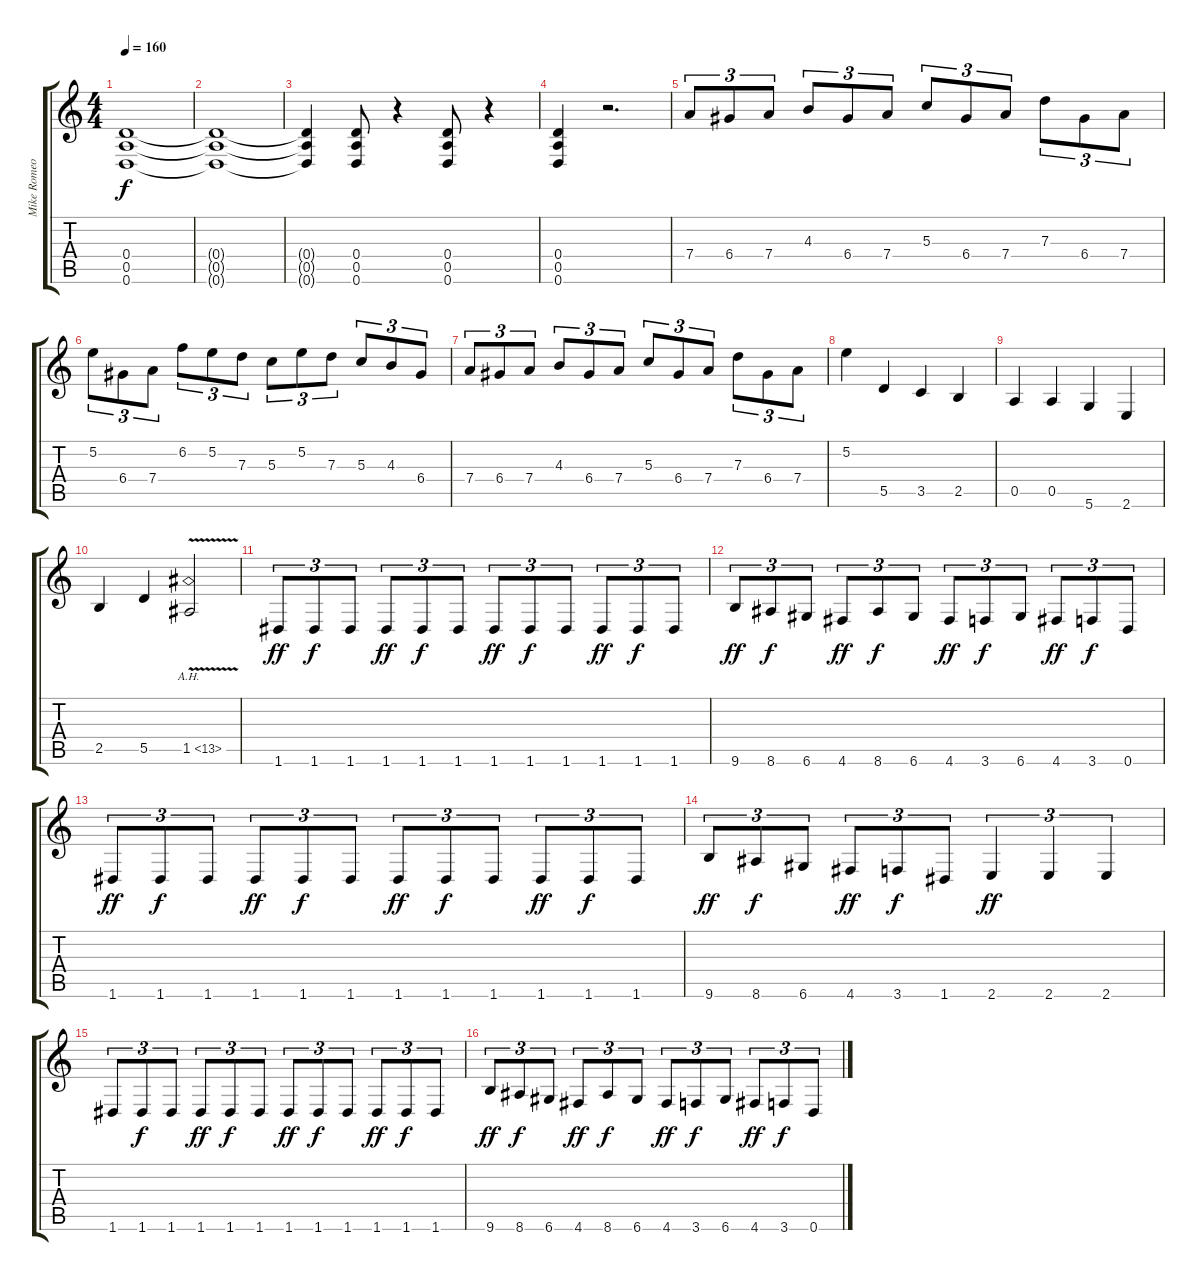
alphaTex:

\track ("Mike Romeo (Guitar)" "Mike Romeo") {instrument distortionguitar}
\staff {score tabs}
\tuning (E4 B3 G3 D3 A2 D2) {hide}
\ts (4 4)
\tempo 160
\clef g2
\ks c
(0.4 0.5 0.6).1{dy f instrument distortionguitar} |
(0.4{t} 0.5{t} 0.6{t}).1 |
(0.4{t} 0.5{t} 0.6{t}).4 (0.4 0.5 0.6).8 r.4 (0.4 0.5 0.6).8 r.4 |
(0.4 0.5 0.6).4 r.2{d} |
7.4.8{tu (3 2)} 6.4.8{tu (3 2)} 7.4.8{tu (3 2)} 4.3.8{tu (3 2)} 6.4.8{tu (3 2)} 7.4.8{tu (3 2)} 5.3.8{tu (3 2)} 6.4.8{tu (3 2)} 7.4.8{tu (3 2)} 7.3.8{tu (3 2)} 6.4.8{tu (3 2)} 7.4.8{tu (3 2)} |
5.2.8{tu (3 2)} 6.4.8{tu (3 2)} 7.4.8{tu (3 2)} 6.2.8{tu (3 2)} 5.2.8{tu (3 2)} 7.3.8{tu (3 2)} 5.3.8{tu (3 2)} 5.2.8{tu (3 2)} 7.3.8{tu (3 2)} 5.3.8{tu (3 2)} 4.3.8{tu (3 2)} 6.4.8{tu (3 2)} |
7.4.8{tu (3 2)} 6.4.8{tu (3 2)} 7.4.8{tu (3 2)} 4.3.8{tu (3 2)} 6.4.8{tu (3 2)} 7.4.8{tu (3 2)} 5.3.8{tu (3 2)} 6.4.8{tu (3 2)} 7.4.8{tu (3 2)} 7.3.8{tu (3 2)} 6.4.8{tu (3 2)} 7.4.8{tu (3 2)} |
5.2.4 5.5.4 3.5.4 2.5.4 |
0.5.4 0.5.4 5.6.4 2.6.4 |
2.5.4 5.5.4 1.5{ah 12 v}.2 |
1.6.8{tu (3 2) dy ff volume 16 balance 8} 1.6.8{tu (3 2) dy f} 1.6.8{tu (3 2)} 1.6.8{tu (3 2) dy ff} 1.6.8{tu (3 2) dy f} 1.6.8{tu (3 2)} 1.6.8{tu (3 2) dy ff} 1.6.8{tu (3 2) dy f} 1.6.8{tu (3 2)} 1.6.8{tu (3 2) dy ff} 1.6.8{tu (3 2) dy f} 1.6.8{tu (3 2)} |
9.6.8{tu (3 2) dy ff} 8.6.8{tu (3 2) dy f} 6.6.8{tu (3 2)} 4.6.8{tu (3 2) dy ff} 8.6.8{tu (3 2) dy f} 6.6.8{tu (3 2)} 4.6.8{tu (3 2) dy ff} 3.6.8{tu (3 2) dy f} 6.6.8{tu (3 2)} 4.6.8{tu (3 2) dy ff} 3.6.8{tu (3 2) dy f} 0.6.8{tu (3 2)} |
1.6.8{tu (3 2) dy ff} 1.6.8{tu (3 2) dy f} 1.6.8{tu (3 2)} 1.6.8{tu (3 2) dy ff} 1.6.8{tu (3 2) dy f} 1.6.8{tu (3 2)} 1.6.8{tu (3 2) dy ff} 1.6.8{tu (3 2) dy f} 1.6.8{tu (3 2)} 1.6.8{tu (3 2) dy ff} 1.6.8{tu (3 2) dy f} 1.6.8{tu (3 2)} |
9.6.8{tu (3 2) dy ff} 8.6.8{tu (3 2) dy f} 6.6.8{tu (3 2)} 4.6.8{tu (3 2) dy ff} 3.6.8{tu (3 2) dy f} 1.6.8{tu (3 2)} 2.6.4{tu (3 2) dy ff} 2.6.4{tu (3 2)} 2.6.4{tu (3 2)} |
1.6.8{tu (3 2)} 1.6.8{tu (3 2) dy f} 1.6.8{tu (3 2)} 1.6.8{tu (3 2) dy ff} 1.6.8{tu (3 2) dy f} 1.6.8{tu (3 2)} 1.6.8{tu (3 2) dy ff} 1.6.8{tu (3 2) dy f} 1.6.8{tu (3 2)} 1.6.8{tu (3 2) dy ff} 1.6.8{tu (3 2) dy f} 1.6.8{tu (3 2)} |
9.6.8{tu (3 2) dy ff} 8.6.8{tu (3 2) dy f} 6.6.8{tu (3 2)} 4.6.8{tu (3 2) dy ff} 8.6.8{tu (3 2) dy f} 6.6.8{tu (3 2)} 4.6.8{tu (3 2) dy ff} 3.6.8{tu (3 2) dy f} 6.6.8{tu (3 2)} 4.6.8{tu (3 2) dy ff} 3.6.8{tu (3 2) dy f} 0.6.8{tu (3 2)}
